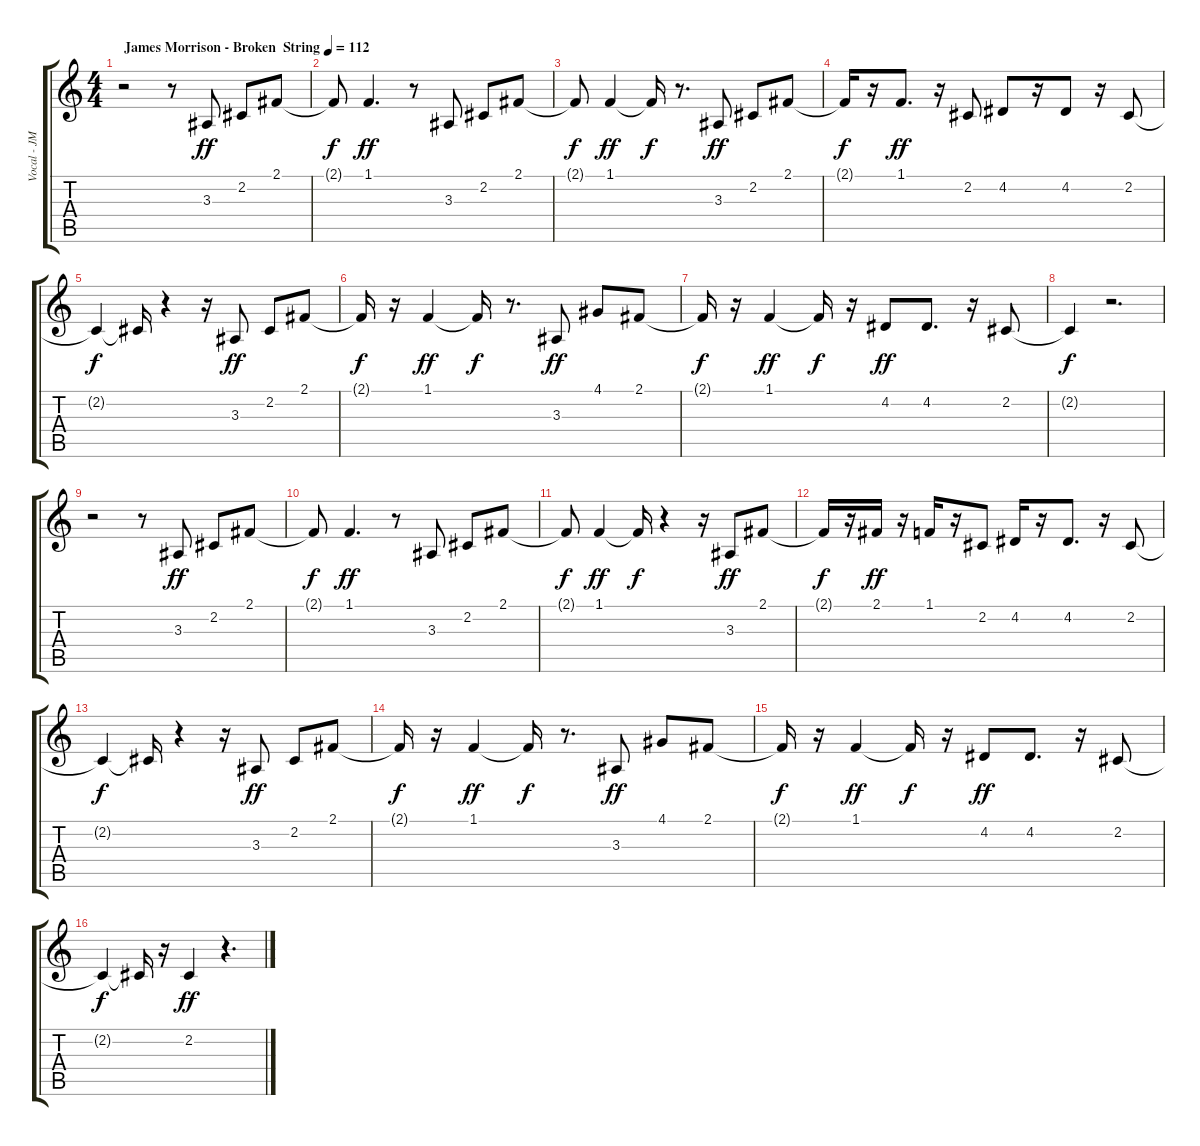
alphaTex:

\track ("Vocal - JM" "Vocal - JM") {instrument lead2sawtooth}
\staff {score tabs}
\tuning (E4 B3 G3 D3 A2 E2) {hide}
\ts (4 4)
\tempo (112 "James Morrison - Broken  String")
\clef g2
\ks c
r.2{dy ff instrument lead2sawtooth} r.8 3.3.8 2.2.8 2.1.8 |
2.1{t}.8{dy f} 1.1.4{d dy ff} r.8 3.3.8 2.2.8 2.1.8 |
2.1{t}.8{dy f} 1.1.4{dy ff} 1.1{t}.16{dy f} r.8{d} 3.3.8{dy ff} 2.2.8 2.1.8 |
2.1{t}.16{dy f} r.16 1.1.8{d dy ff} r.16 2.2.8 4.2.8 r.16 4.2.8 r.16 2.2.8 |
2.2{t}.4{dy f} 2.2{t}.16 r.4 r.16 3.3.8{dy ff} 2.2.8 2.1.8 |
2.1{t}.16{dy f} r.16 1.1.4{dy ff} 1.1{t}.16{dy f} r.8{d} 3.3.8{dy ff} 4.1.8 2.1.8 |
2.1{t}.16{dy f} r.16 1.1.4{dy ff} 1.1{t}.16{dy f} r.16 4.2.8{dy ff} 4.2.8{d} r.16 2.2.8 |
2.2{t}.4{dy f} r.2{d} |
r.2 r.8 3.3.8{dy ff} 2.2.8 2.1.8 |
2.1{t}.8{dy f} 1.1.4{d dy ff} r.8 3.3.8 2.2.8 2.1.8 |
2.1{t}.8{dy f} 1.1.4{dy ff} 1.1{t}.16{dy f} r.4 r.16 3.3.8{dy ff} 2.1.8 |
2.1{t}.16{dy f} r.16 2.1.16{dy ff} r.16 1.1.16 r.16 2.2.8 4.2.16 r.16 4.2.8{d} r.16 2.2.8 |
2.2{t}.4{dy f} 2.2{t}.16 r.4 r.16 3.3.8{dy ff} 2.2.8 2.1.8 |
2.1{t}.16{dy f} r.16 1.1.4{dy ff} 1.1{t}.16{dy f} r.8{d} 3.3.8{dy ff} 4.1.8 2.1.8 |
2.1{t}.16{dy f} r.16 1.1.4{dy ff} 1.1{t}.16{dy f} r.16 4.2.8{dy ff} 4.2.8{d} r.16 2.2.8 |
2.2{t}.4{dy f} 2.2{t}.16 r.16 2.2.4{dy ff} r.4{d}
